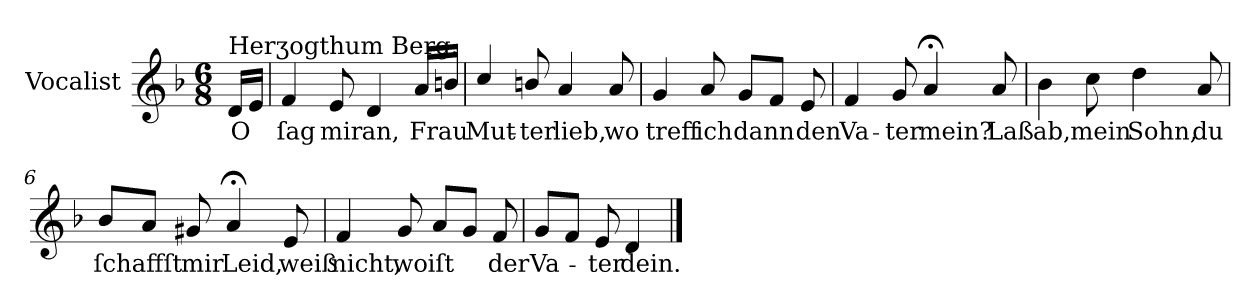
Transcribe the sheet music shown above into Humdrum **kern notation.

**kern	**text
*part1	*part1
*staff1	*staff1
*I"Vocalist	*
*k[b-]	*
*d:	*
*M6/8	*
=	=
!LO:TX:a:t=Herʒogthum Berg.	!
16dLL	O
16eJJ	.
=1	=1
4f	ſag
8e	mir
4d	an,
16aLL	Frau
16bnJJ	.
=2	=2
4cc/	Mut-
8bn/	-ter
4a	lieb,
8a	wo
=3	=3
4g	treff
8a	ich
8gL	dann
8fJ	.
8e	den
=4	=4
4f	Va-
8g	-ter
4a;<	mein?
8a	Laß
=5	=5
4b-	ab,
8cc	mein
4dd	Sohn,
8a	du
=6	=6
8b-L	ſchaffſt
8aJ	.
8g#X	mir
4a;<	Leid,
8e	weiß
=7	=7
4f	nicht,
8g	wo
8aL	iſt
8gJ	.
8f	der
=8	=8
8gL	Va-
8fJ	.
8e	-ter
4d	dein.
==	==
*-	*-
